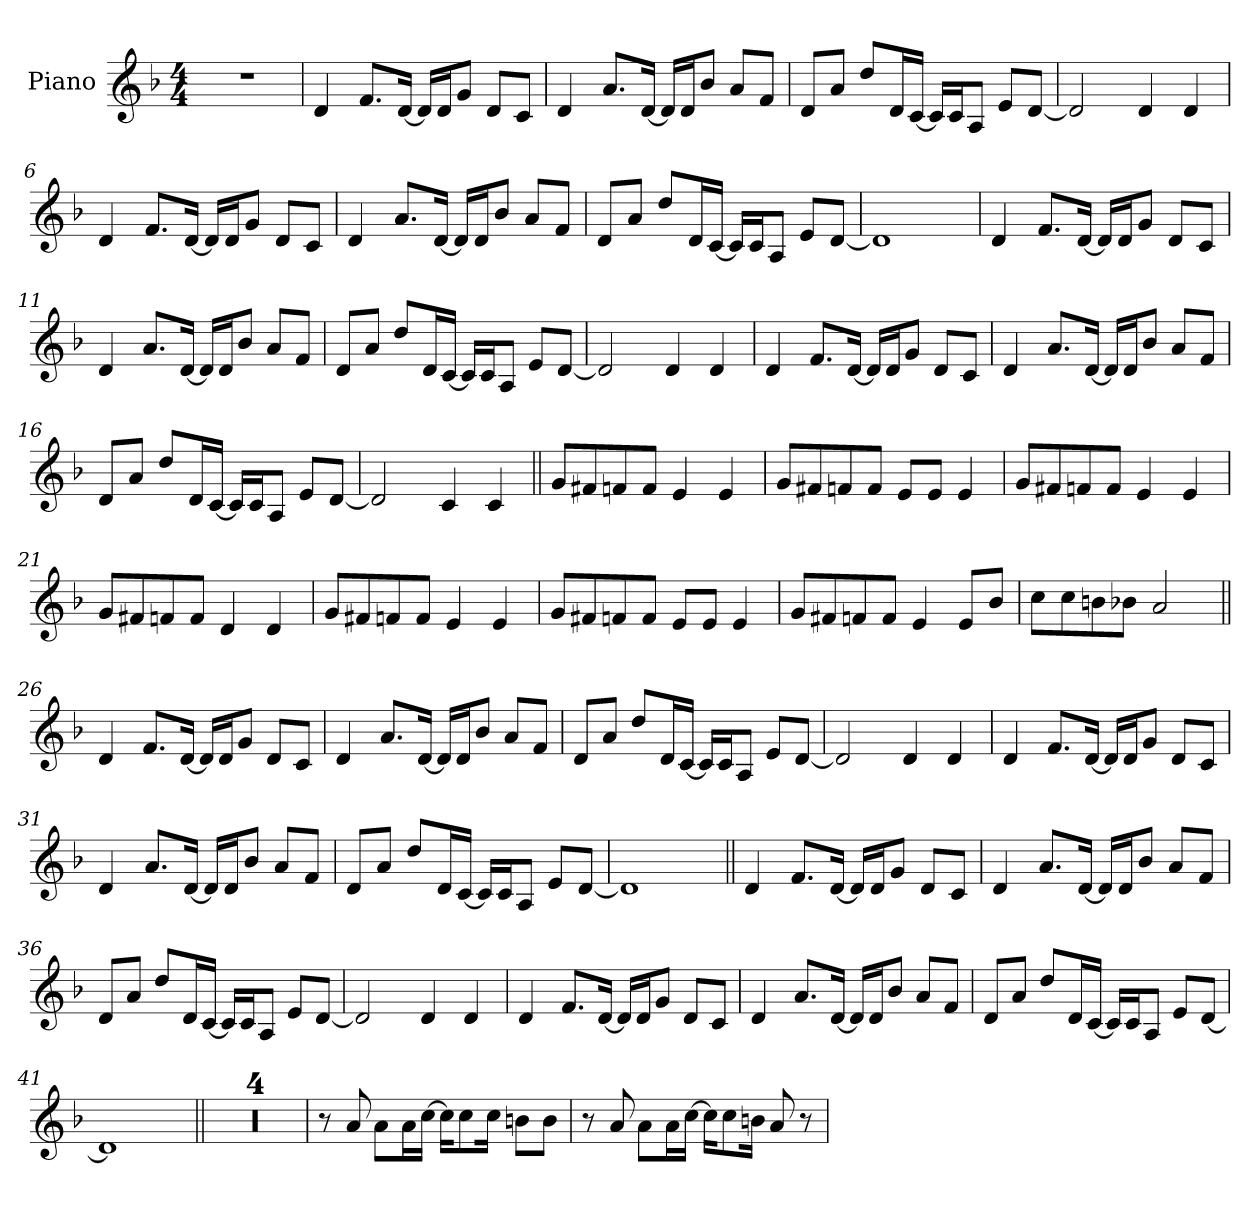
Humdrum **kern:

**kern
*part1
*staff1
*I"Piano
*I'Pno.
*clefG2
*k[b-]
*M4/4
*MM140
=1
1r
=2
4d
8.fL
[16dJk
16dLL]
16dJ
8gJ
8dL
8cJ
=3
4d
8.aL
[16dJk
16dLL]
16dJ
8b-J
8aL
8fJ
=4
8dL
8aJ
8ddL
16dL
[16cJJ
16cLL]
16cJ
8AJ
8eL
[8dJ
=5
2d]
4d!
4d!
=6
4d
8.fL
[16dJk
16dLL]
16dJ
8gJ
8dL
8cJ
=7
4d
8.aL
[16dJk
16dLL]
16dJ
8b-J
8aL
8fJ
=8
8dL
8aJ
8ddL
16dL
[16cJJ
16cLL]
16cJ
8AJ
8eL
[8dJ
=9
1d]
=10
4d
8.fL
[16dJk
16dLL]
16dJ
8gJ
8dL
8cJ
=11
4d
8.aL
[16dJk
16dLL]
16dJ
8b-J
8aL
8fJ
=12
8dL
8aJ
8ddL
16dL
[16cJJ
16cLL]
16cJ
8AJ
8eL
[8dJ
=13
2d]
4d!
4d!
=14
4d
8.fL
[16dJk
16dLL]
16dJ
8gJ
8dL
8cJ
=15
4d
8.aL
[16dJk
16dLL]
16dJ
8b-J
8aL
8fJ
=16
8dL
8aJ
8ddL
16dL
[16cJJ
16cLL]
16cJ
8AJ
8eL
[8dJ
=17
2d]
4c
4c
=18||
8g!L
8f#X!
8fn!
8f!J
4e!
4e!
=19
8g!L
8f#X!
8fn!
8f!J
8e!L
8e!J
4e!
=20
8g!L
8f#X!
8fn!
8f!J
4e!
4e!
=21
8g!L
8f#X!
8fn!
8f!J
4d!
4d!
=22
8g!L
8f#X!
8fn!
8f!J
4e!
4e!
=23
8g!L
8f#X!
8fn!
8f!J
8e!L
8e!J
4e!
=24
8g!L
8f#X!
8fn!
8f!J
4e!
8e!L
8b-!J
=25
8cc!L
8cc!
8bn!
8b-X!J
2a!
=26||
4d
8.fL
[16dJk
16dLL]
16dJ
8gJ
8dL
8cJ
=27
4d
8.aL
[16dJk
16dLL]
16dJ
8b-J
8aL
8fJ
=28
8dL
8aJ
8ddL
16dL
[16cJJ
16cLL]
16cJ
8AJ
8eL
[8dJ
=29
2d]
4d!
4d!
=30
4d
8.fL
[16dJk
16dLL]
16dJ
8gJ
8dL
8cJ
=31
4d
8.aL
[16dJk
16dLL]
16dJ
8b-J
8aL
8fJ
=32
8dL
8aJ
8ddL
16dL
[16cJJ
16cLL]
16cJ
8AJ
8eL
[8dJ
=33
1d]
=34||
4d
8.fL
[16dJk
16dLL]
16dJ
8gJ
8dL
8cJ
=35
4d
8.aL
[16dJk
16dLL]
16dJ
8b-J
8aL
8fJ
=36
8dL
8aJ
8ddL
16dL
[16cJJ
16cLL]
16cJ
8AJ
8eL
[8dJ
=37
2d]
4d!
4d!
=38
4d
8.fL
[16dJk
16dLL]
16dJ
8gJ
8dL
8cJ
=39
4d
8.aL
[16dJk
16dLL]
16dJ
8b-J
8aL
8fJ
=40
8dL
8aJ
8ddL
16dL
[16cJJ
16cLL]
16cJ
8AJ
8eL
[8dJ
=41
1d]
=42||
1r
=43
1r
=44
1r
=45
1r
=46
8r
8a!
8a!L
16a!L
[16cc!JJ
16cc!KL]
8cc!
16cc!Jk
8bn!L
8b!J
=47
8r
8a!
8a!L
16a!L
[16cc!JJ
16cc!KL]
8cc!
16bn!Jk
8a!
8r
=
*-
